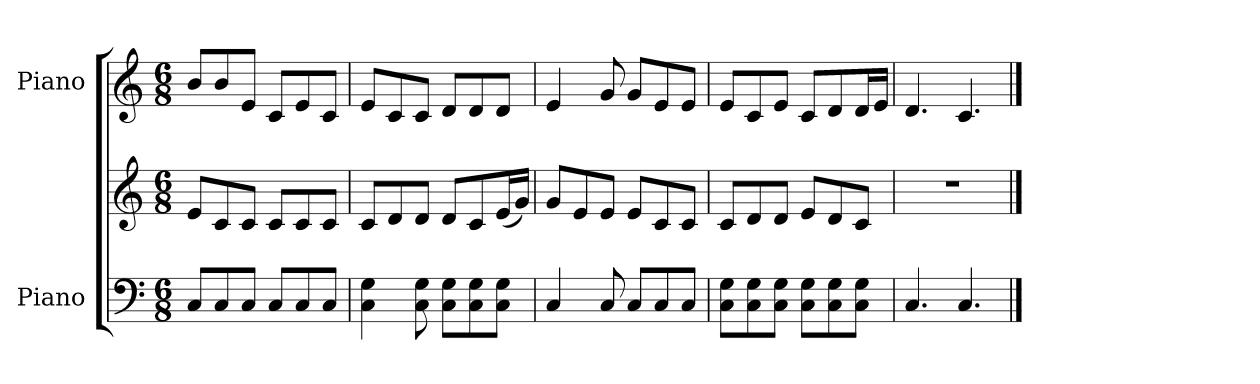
**kern	**kern	**kern
*part2	*part2	*part1
*staff3	*staff2	*staff1
*I"Piano	*	*I"Piano
*I'Pno.	*	*I'Pno.
*clefF4	*clefG2	*clefG2
*k[]	*k[]	*k[]
*M6/8	*M6/8	*M6/8
*MM50	*MM50	*MM50
=1	=1	=1
8C/L	8e/L	8b/L
8C/	8c/	8b/
8C/J	8c/J	8e/J
8C/L	8c/L	8c/L
8C/	8c/	8e/
8C/J	8c/J	8c/J
=2	=2	=2
4C\ 4G\	8c/L	8e/L
.	8d/	8c/
8C\ 8G\	8d/J	8c/J
8C\ 8G\L	8d/L	8d/L
8C\ 8G\	8c/	8d/
8C\ 8G\J	(<16e/L	8d/J
.	16g/JJ)	.
=3	=3	=3
4C/	8g/L	4e/
.	8e/	.
8C/	8e/J	8g/
8C/L	8e/L	8g/L
8C/	8c/	8e/
8C/J	8c/J	8e/J
=4	=4	=4
8C\ 8G\L	8c/L	8e/L
8C\ 8G\	8d/	8c/
8C\ 8G\J	8d/J	8e/J
8C\ 8G\L	8e/L	8c/L
8C\ 8G\	8d/	8d/
8C\ 8G\J	8c/J	16d/L
.	.	16e/JJ
=5	=5	=5
4.C/	2.r	4.d/
4.C/	.	4.c/
==	==	==
*-	*-	*-
